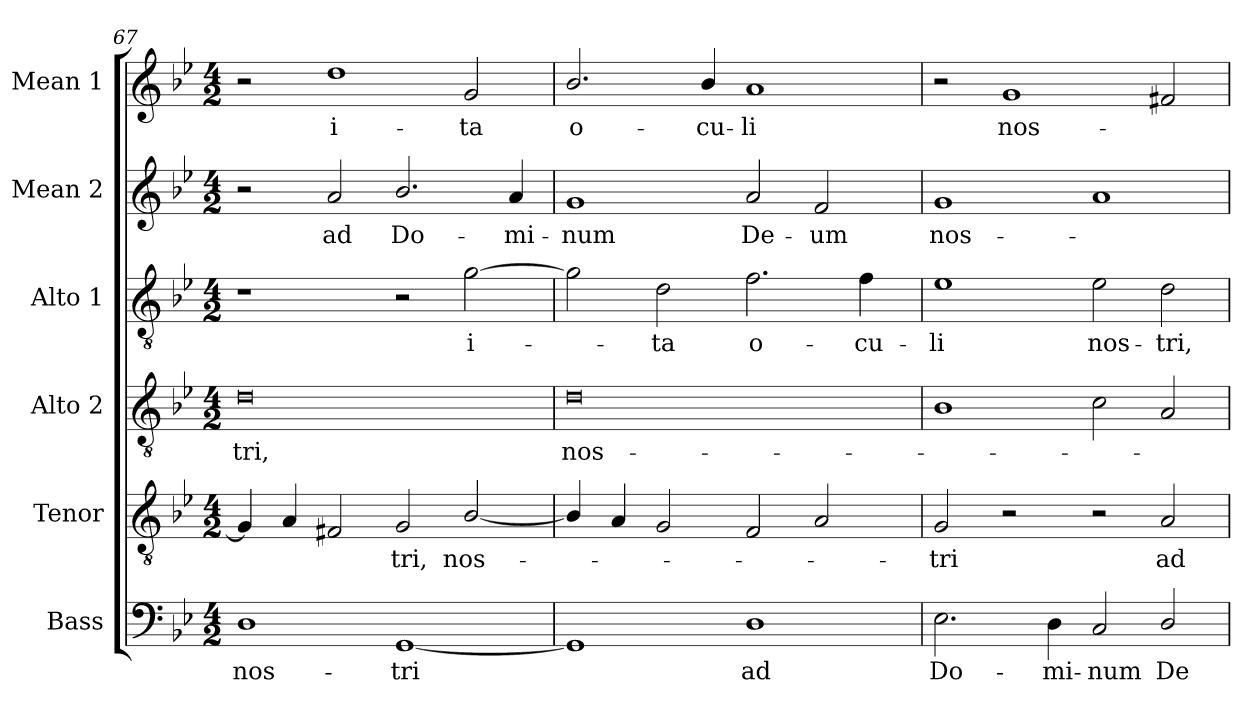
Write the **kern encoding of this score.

**kern	**text	**kern	**text	**kern	**text	**kern	**text	**kern	**text	**kern	**text
*part6	*part6	*part5	*part5	*part4	*part4	*part3	*part3	*part2	*part2	*part1	*part1
*staff6	*staff6	*staff5	*staff5	*staff4	*staff4	*staff3	*staff3	*staff2	*staff2	*staff1	*staff1
*I"Bass	*	*I"Tenor	*	*I"Alto 2	*	*I"Alto 1	*	*I"Mean 2	*	*I"Mean 1	*
*I'B.	*	*I'T.	*	*I'A2.	*	*I'A1	*	*I'M2.	*	*I'M1.	*
*clefF4	*	*clefGv2	*	*clefGv2	*	*clefGv2	*	*clefG2	*	*clefG2	*
*	*	*ITrd7c12	*	*ITrd7c12	*	*ITrd7c12	*	*	*	*	*
*k[b-e-]	*	*k[b-e-]	*	*k[b-e-]	*	*k[b-e-]	*	*k[b-e-]	*	*k[b-e-]	*
*g:	*	*g:	*	*g:	*	*g:	*	*g:	*	*g:	*
*M4/2	*	*M4/2	*	*M4/2	*	*M4/2	*	*M4/2	*	*M4/2	*
=67	=67	=67	=67	=67	=67	=67	=67	=67	=67	=67	=67
!	!LO:LY:b:color=#000000	!	!	!	!	!	!	!	!	!	!
!	!	!	!	!	!LO:LY:b:color=#000000	!	!	!	!	!	!
1Di	nos-	4GGi/]	.	0Di	-tri,	1r	.	2r	.	2r	.
.	.	4AAi/	.	.	.	.	.	.	.	.	.
!	!	!	!	!	!	!	!	!	!LO:LY:b:color=#000000	!	!
!	!	!	!	!	!	!	!	!	!	!	!LO:LY:b:color=#000000
.	.	2FF#Xi/	.	.	.	.	.	2ai/	ad	1ddi	i-
!	!LO:LY:b:color=#000000	!	!	!	!	!	!	!	!	!	!
!	!	!	!LO:LY:b:color=#000000	!	!	!	!	!	!	!	!
!	!	!	!	!	!	!	!	!	!LO:LY:b:color=#000000	!	!
[<1GGi	-tri	2GGi/	-tri,	.	.	2r	.	2.b-i/	Do-	.	.
!	!	!	!LO:LY:b:color=#000000	!	!	!	!	!	!	!	!
!	!	!	!	!	!	!	!LO:LY:b:color=#000000	!	!	!	!
!	!	!	!	!	!	!	!	!	!	!	!LO:LY:b:color=#000000
.	.	[<2BB-i/	nos-	.	.	[>2Gi\	i-	.	.	2gi/	-ta
!	!	!	!	!	!	!	!	!	!LO:LY:b:color=#000000	!	!
.	.	.	.	.	.	.	.	4ai/	-mi-	.	.
=68	=68	=68	=68	=68	=68	=68	=68	=68	=68	=68	=68
!	!	!	!	!	!LO:LY:b:color=#000000	!	!	!	!	!	!
!	!	!	!	!	!	!	!	!	!LO:LY:b:color=#000000	!	!
!	!	!	!	!	!	!	!	!	!	!	!LO:LY:b:color=#000000
1GGi]	.	4BB-i/]	.	0Di	nos-	2Gi\]	.	1gi	-num	2.b-i/	o-
.	.	4AAi/	.	.	.	.	.	.	.	.	.
!	!	!	!	!	!	!	!LO:LY:b:color=#000000	!	!	!	!
.	.	2GGi/	.	.	.	2Di\	-ta	.	.	.	.
!	!	!	!	!	!	!	!	!	!	!	!LO:LY:b:color=#000000
.	.	.	.	.	.	.	.	.	.	4b-i/	-cu-
!	!LO:LY:b:color=#000000	!	!	!	!	!	!	!	!	!	!
!	!	!	!	!	!	!	!LO:LY:b:color=#000000	!	!	!	!
!	!	!	!	!	!	!	!	!	!LO:LY:b:color=#000000	!	!
!	!	!	!	!	!	!	!	!	!	!	!LO:LY:b:color=#000000
1Di	ad	2FFi/	.	.	.	2.Fi\	o-	2ai/	De-	1ai	-li
!	!	!	!	!	!	!	!	!	!LO:LY:b:color=#000000	!	!
.	.	2AAi/	.	.	.	.	.	2fi/	-um	.	.
!	!	!	!	!	!	!	!LO:LY:b:color=#000000	!	!	!	!
.	.	.	.	.	.	4Fi\	-cu-	.	.	.	.
=69	=69	=69	=69	=69	=69	=69	=69	=69	=69	=69	=69
!	!LO:LY:b:color=#000000	!	!	!	!	!	!	!	!	!	!
!	!	!	!LO:LY:b:color=#000000	!	!	!	!	!	!	!	!
!	!	!	!	!	!	!	!LO:LY:b:color=#000000	!	!	!	!
!	!	!	!	!	!	!	!	!	!LO:LY:b:color=#000000	!	!
2.E-i\	Do-	2GGi/	-tri	1BB-i	.	1E-i	-li	1gi	nos-	2r	.
!	!	!	!	!	!	!	!	!	!	!	!LO:LY:b:color=#000000
.	.	2r	.	.	.	.	.	.	.	1gi	nos-
!	!LO:LY:b:color=#000000	!	!	!	!	!	!	!	!	!	!
4Di\	-mi-	.	.	.	.	.	.	.	.	.	.
!	!LO:LY:b:color=#000000	!	!	!	!	!	!	!	!	!	!
!	!	!	!	!	!	!	!LO:LY:b:color=#000000	!	!	!	!
2Ci/	-num	2r	.	2Ci\	.	2E-i\	nos-	1ai	.	.	.
!	!LO:LY:b:color=#000000	!	!	!	!	!	!	!	!	!	!
!	!	!	!LO:LY:b:color=#000000	!	!	!	!	!	!	!	!
!	!	!	!	!	!	!	!LO:LY:b:color=#000000	!	!	!	!
2Di/	De-	2AAi/	ad	2AAi/	.	2Di\	-tri,	.	.	2f#Xi/	.
=	=	=	=	=	=	=	=	=	=	=	=
*-	*-	*-	*-	*-	*-	*-	*-	*-	*-	*-	*-
